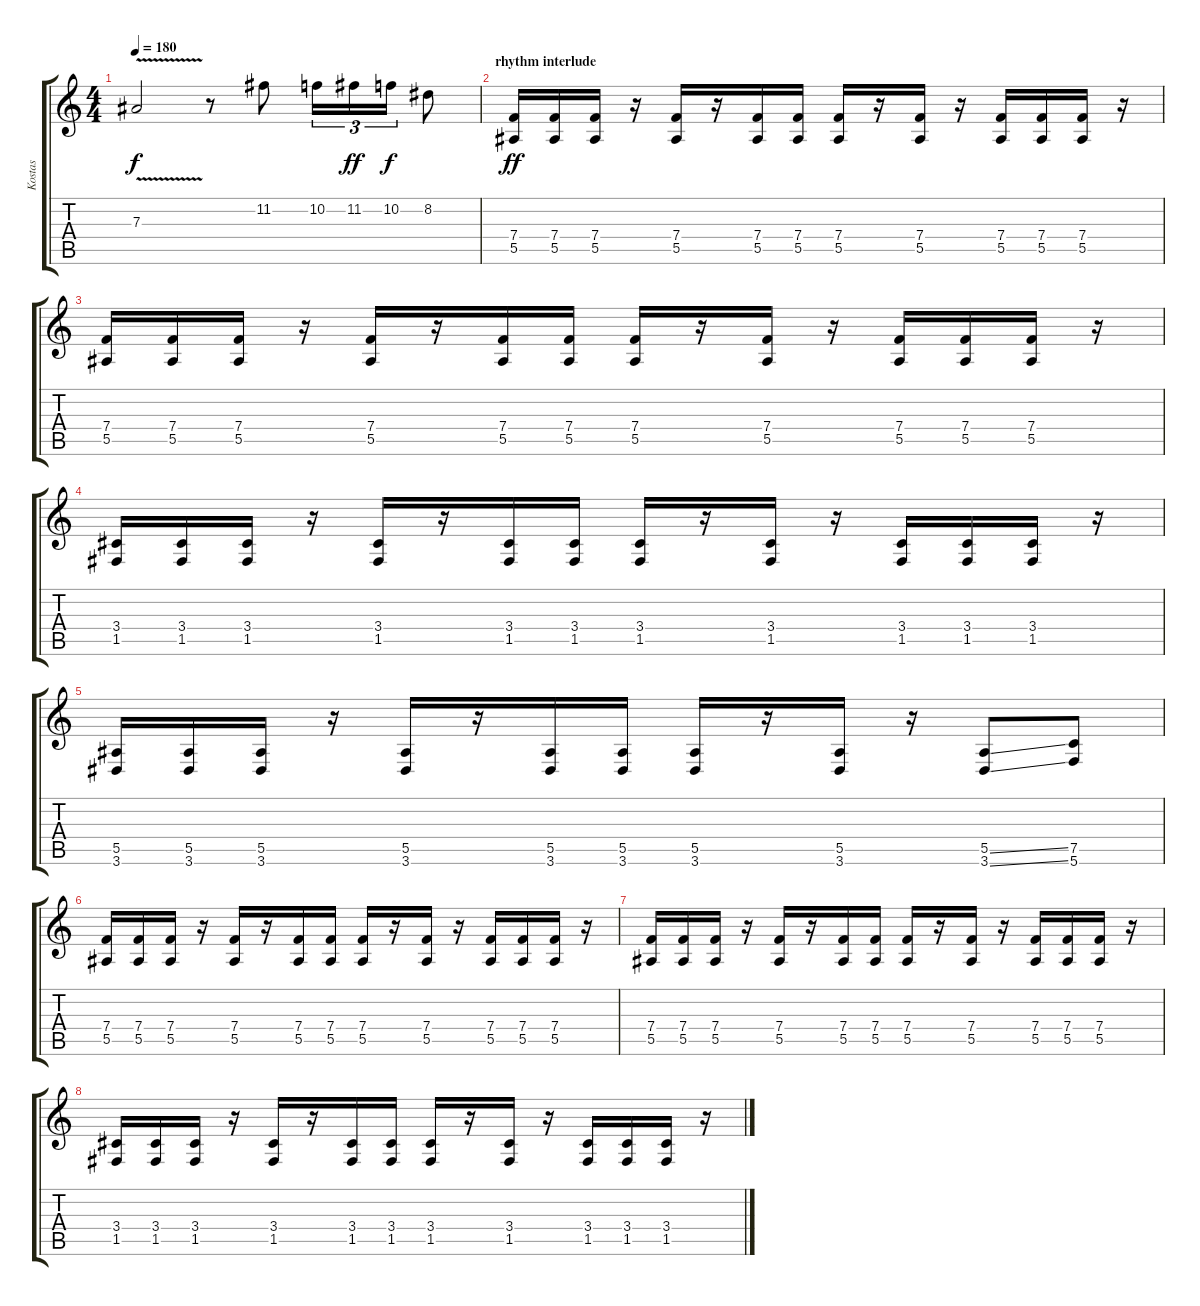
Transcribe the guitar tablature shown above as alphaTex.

\track ("Kostas" "Kostas") {instrument distortionguitar}
\staff {score tabs}
\tuning (C4 G3 Eb3 Bb2 F2 C2) {hide}
\ts (4 4)
\tempo 180
\clef g2
\ks c
7.3{v}.2{dy f} r.8 11.2.8 10.2.16{tu (3 2)} 11.2.16{tu (3 2) dy ff} 10.2.16{tu (3 2) dy f} 8.2.8 |
\section ("" "rhythm interlude")
(7.4 5.5).16{dy ff} (7.4 5.5).16 (7.4 5.5).16 r.16 (7.4 5.5).16 r.16 (7.4 5.5).16 (7.4 5.5).16 (7.4 5.5).16 r.16 (7.4 5.5).16 r.16 (7.4 5.5).16 (7.4 5.5).16 (7.4 5.5).16 r.16 |
(7.4 5.5).16 (7.4 5.5).16 (7.4 5.5).16 r.16 (7.4 5.5).16 r.16 (7.4 5.5).16 (7.4 5.5).16 (7.4 5.5).16 r.16 (7.4 5.5).16 r.16 (7.4 5.5).16 (7.4 5.5).16 (7.4 5.5).16 r.16 |
(3.4 1.5).16 (3.4 1.5).16 (3.4 1.5).16 r.16 (3.4 1.5).16 r.16 (3.4 1.5).16 (3.4 1.5).16 (3.4 1.5).16 r.16 (3.4 1.5).16 r.16 (3.4 1.5).16 (3.4 1.5).16 (3.4 1.5).16 r.16 |
(5.5 3.6).16 (5.5 3.6).16 (5.5 3.6).16 r.16 (5.5 3.6).16 r.16 (5.5 3.6).16 (5.5 3.6).16 (5.5 3.6).16 r.16 (5.5 3.6).16 r.16 (5.5{ss} 3.6{ss}).8 (7.5 5.6).8 |
(7.4 5.5).16 (7.4 5.5).16 (7.4 5.5).16 r.16 (7.4 5.5).16 r.16 (7.4 5.5).16 (7.4 5.5).16 (7.4 5.5).16 r.16 (7.4 5.5).16 r.16 (7.4 5.5).16 (7.4 5.5).16 (7.4 5.5).16 r.16 |
(7.4 5.5).16 (7.4 5.5).16 (7.4 5.5).16 r.16 (7.4 5.5).16 r.16 (7.4 5.5).16 (7.4 5.5).16 (7.4 5.5).16 r.16 (7.4 5.5).16 r.16 (7.4 5.5).16 (7.4 5.5).16 (7.4 5.5).16 r.16 |
(3.4 1.5).16 (3.4 1.5).16 (3.4 1.5).16 r.16 (3.4 1.5).16 r.16 (3.4 1.5).16 (3.4 1.5).16 (3.4 1.5).16 r.16 (3.4 1.5).16 r.16 (3.4 1.5).16 (3.4 1.5).16 (3.4 1.5).16 r.16
